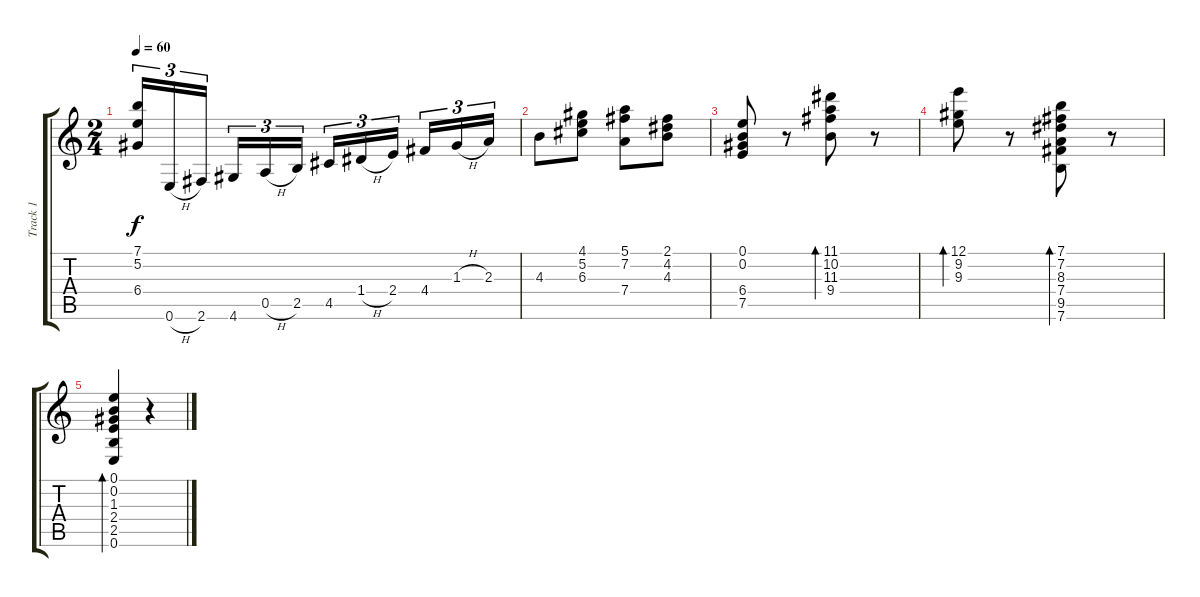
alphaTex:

\track ("Track 1" "Track 1") {instrument acousticguitarnylon}
\staff {score tabs}
\tuning (E4 B3 G3 D3 A2 E2) {hide}
\ts (2 4)
\tempo 60
\clef g2
\ks c
(7.1 5.2 6.4).16{tu (3 2) dy f} 0.6{h}.16{tu (3 2)} 2.6.16{tu (3 2)} 4.6.16{tu (3 2)} 0.5{h}.16{tu (3 2)} 2.5.16{tu (3 2)} 4.5.16{tu (3 2)} 1.4{h}.16{tu (3 2)} 2.4.16{tu (3 2)} 4.4.16{tu (3 2)} 1.3{h}.16{tu (3 2)} 2.3.16{tu (3 2)} |
4.3.8 (4.1 5.2 6.3).8 (5.1 7.2 7.4).8 (2.1 4.2 4.3).8 |
(0.1 0.2 6.4 7.5).8 r.8 (11.1 10.2 11.3 9.4).8{bd 60} r.8 |
(12.1 9.2 9.3).8{bd 60} r.8 (7.1 7.2 8.3 7.4 9.5 7.6).8{bd 60} r.8 |
(0.1 0.2 1.3 2.4 2.5 0.6).4{bd 60} r.4
